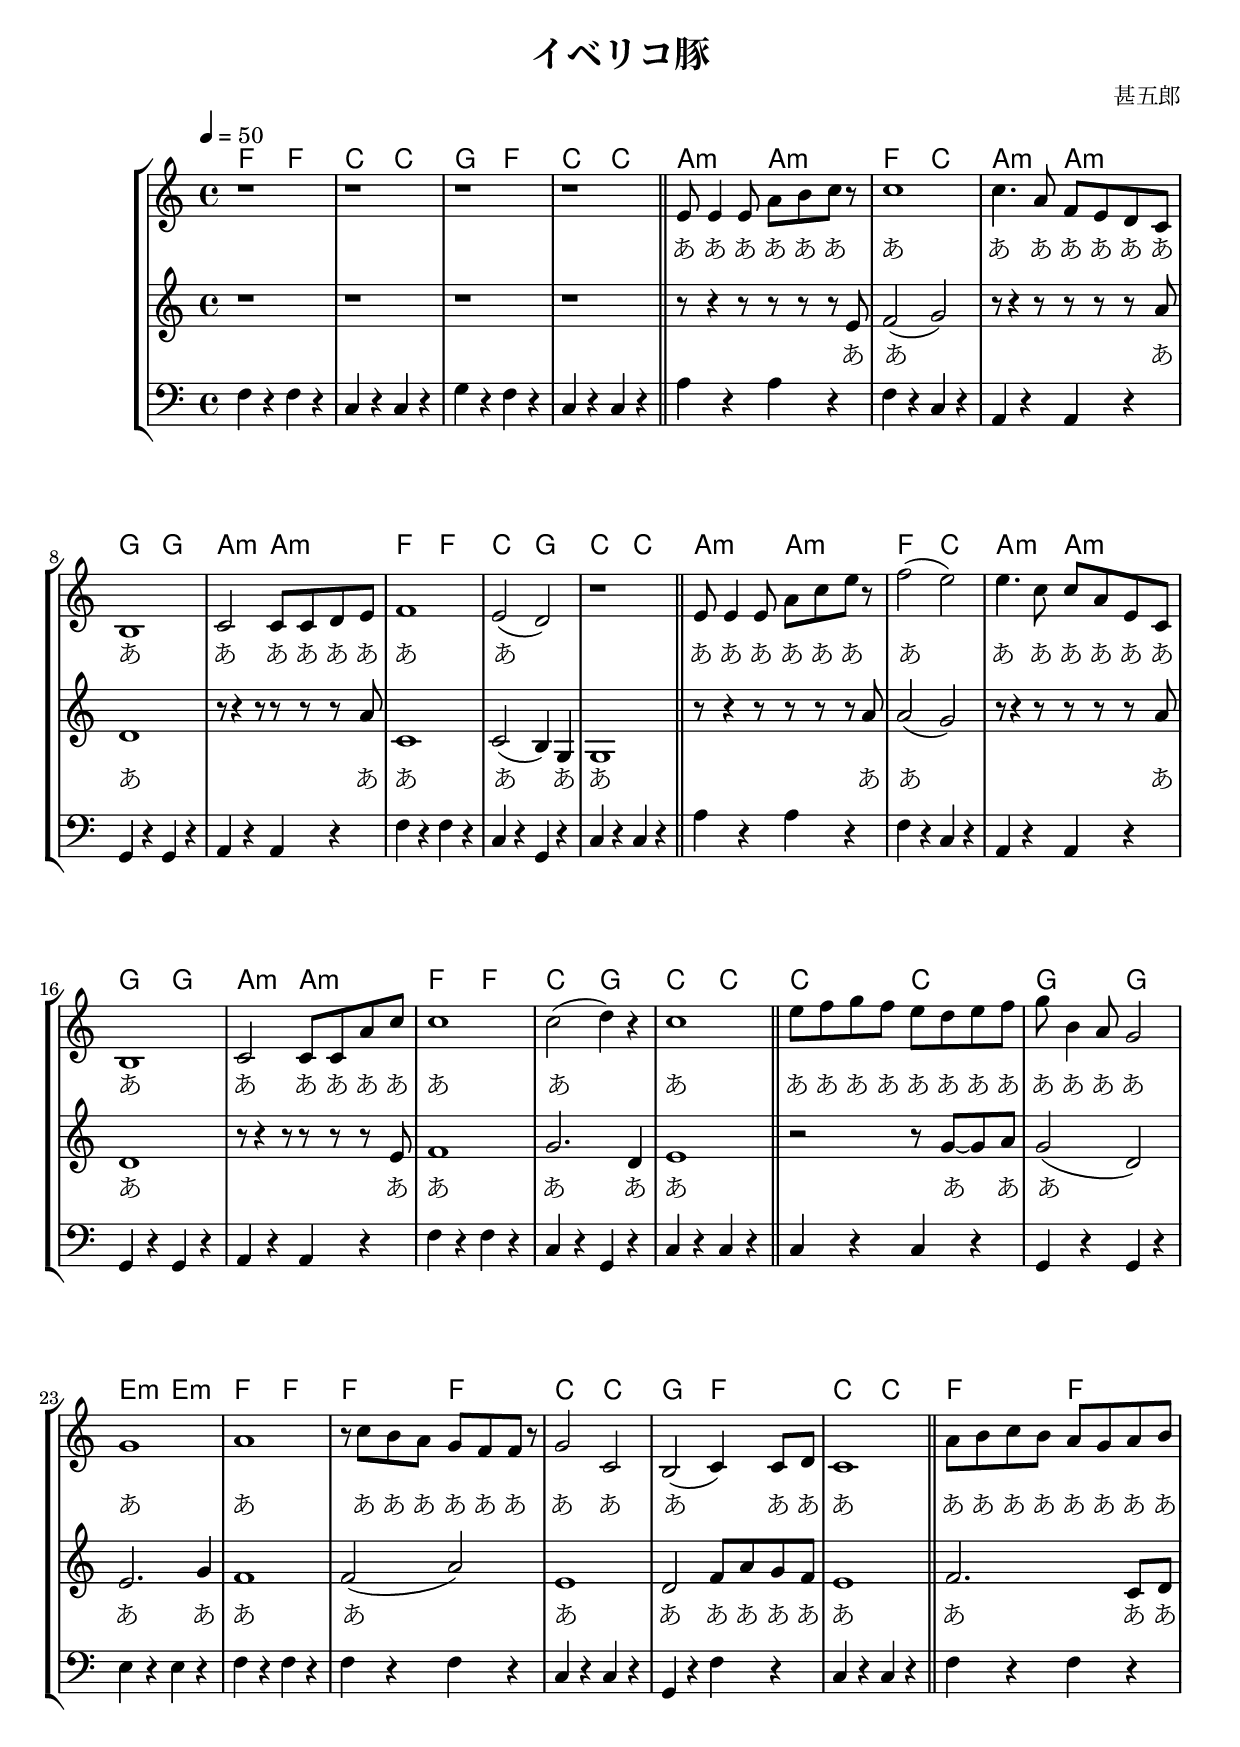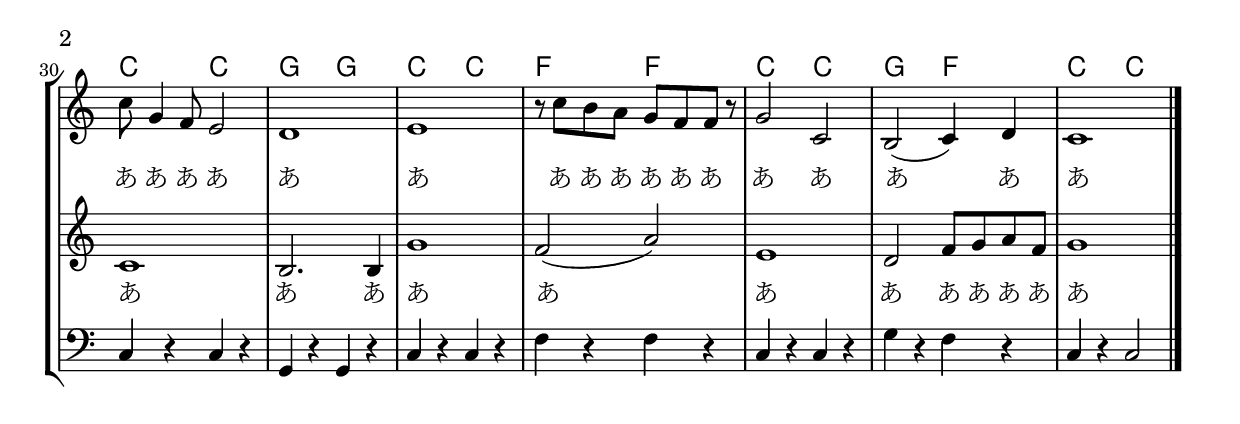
\version "2.12.1"

\header {
	title = \markup {イベリコ豚}
	composer = \markup \center-column {甚五郎}
}

harmony = \chordmode {
	f2 f c c g f c c 

	a:m a:m f c a:m a:m g g a:m a:m f f c g c c 

	a:m a:m f c a:m a:m g g a:m a:m f f c g c c 

	c c g g e:m e:m f f f f c c g f c c 

	f f c c g g c c f f c c g f c c 
}

melody = {
	\key c \major
	\tempo 4 = 50
	r1 | r1 | r1 | r1   
	\set Staff.midiInstrument = #"Viola"
	e'8  e'4  e'8  a'8  b'8  c''8  r8 
	c''1 
	c''4.  a'8  f'8  e'8  d'8  c'8 
	b1 
	c'2  c'8  c'8  d'8  e'8 
	f'1 
	e'2  (d'2) 
	r1
	\set Staff.midiInstrument = #"Viola"
	e'8  e'4  e'8  a'8  c''8  e''8  r8 
	f''2  (e''2) 
	e''4.  c''8  c''8  a'8  e'8  c'8 
	b1 
	c'2  c'8  c'8  a'8  c''8 
	c''1 
	c''2  (d''4)  r4 
	c''1
	\set Staff.midiInstrument = #"Viola"
	e''8  f''8  g''8  f''8  e''8  d''8  e''8  f''8 
	g''8  b'4  a'8  g'2 
	g'1 
	a'1 
	r8  c''8  b'8  a'8  g'8  f'8  f'8  r8 
	g'2  c'2 
	b2  (c'4)  c'8  d'8 
	c'1
	\set Staff.midiInstrument = #"Viola"
	a'8  b'8  c''8  b'8  a'8  g'8  a'8  b'8 
	c''8  g'4  f'8  e'2 
	d'1 
	e'1 
	r8  c''8  b'8  a'8  g'8  f'8  f'8  r8 
	g'2  c'2 
	b2  (c'4)  d'4 
	c'1
	\bar "|."
}

words = \lyricmode {
	
	あ  あ  あ  あ  あ  あ  あ  あ  あ  あ  あ  あ  あ  あ  あ  あ  あ  あ  あ  あ  あ  
	あ  あ  あ  あ  あ  あ  あ  あ  あ  あ  あ  あ  あ  あ  あ  あ  あ  あ  あ  あ  あ  あ  
	あ  あ  あ  あ  あ  あ  あ  あ  あ  あ  あ  あ  あ  あ  あ  あ  あ  あ  あ  あ  あ  あ  あ  あ  あ  あ  
	あ  あ  あ  あ  あ  あ  あ  あ  あ  あ  あ  あ  あ  あ  あ  あ  あ  あ  あ  あ  あ  あ  あ  あ  あ  
}

secondmelody = {
	\key c \major
	\tempo 4 = 50
	r1 | r1 | r1 | r1   
	\set Staff.midiInstrument = #"Cello"
	r8  r4  r8  r8  r8  r8  e'8 
	f'2  (g'2) 
	r8  r4  r8  r8  r8  r8  a'8 
	d'1 
	r8  r4  r8  r8  r8  r8  a'8 
	c'1 
	c'2  (b4)  g4 
	g1
	\set Staff.midiInstrument = #"Cello"
	r8  r4  r8  r8  r8  r8  a'8 
	a'2  (g'2) 
	r8  r4  r8  r8  r8  r8  a'8 
	d'1 
	r8  r4  r8  r8  r8  r8  e'8 
	f'1 
	g'2.  d'4 
	e'1
	\set Staff.midiInstrument = #"Cello"
	r2~r8  g'8  g'8  a'8 
	g'2  (d'2) 
	e'2.  g'4 
	f'1 
	f'2  (a'2) 
	e'1 
	d'2  f'8  a'8  g'8  f'8 
	e'1
	\set Staff.midiInstrument = #"Cello"
	f'2.  c'8  d'8 
	c'1 
	b2.  b4 
	g'1 
	f'2  (a'2) 
	e'1 
	d'2  f'8  g'8  a'8  f'8 
	g'1
	\bar "|."
}

secondwords = \lyricmode {
	
	あ  あ  あ  あ  あ  あ  あ  あ  あ  
	あ  あ  あ  あ  あ  あ  あ  あ  あ  
	あ  あ  あ  あ  あ  あ  あ  あ  あ  あ  あ  あ  あ  あ  あ  
	あ  あ  あ  あ  あ  あ  あ  あ  あ  あ  あ  あ  あ  あ  あ  
}

tempochange = {
	\tempo 4 = 50
	r1 | r1 | r1 | r1 \bar "||"
	\tempo 4 = 50
	r1 | r1 | r1 | r1 | r1 | r1 | r1 | r1 \bar "||"
	\tempo 4 = 50
	r1 | r1 | r1 | r1 | r1 | r1 | r1 | r1 \bar "||"
	\tempo 4 = 50
	r1 | r1 | r1 | r1 | r1 | r1 | r1 | r1 \bar "||"
	\tempo 4 = 50
	r1 | r1 | r1 | r1 | r1 | r1 | r1 | r1 \bar "|."
}

mainacc = {
	\clef bass
	\set Staff.midiInstrument = #"Pizzicato Strings"
	\key c \major
	\tempo 4 = 50
	f4 r4
	f4 r4
	c4 r4
	c4 r4
	g4 r4
	f4 r4
	c4 r4
	c4 r4
	\bar "||"

	\set Staff.midiInstrument = #"Pizzicato Strings"
	a4 r4
	a4 r4
	f4 r4
	c4 r4
	a,4 r4
	a,4 r4
	g,4 r4
	g,4 r4
	a,4 r4
	a,4 r4
	f4 r4
	f4 r4
	c4 r4
	g,4 r4
	c4 r4
	c4 r4
	\bar "||"

	\set Staff.midiInstrument = #"Pizzicato Strings"
	a4 r4
	a4 r4
	f4 r4
	c4 r4
	a,4 r4
	a,4 r4
	g,4 r4
	g,4 r4
	a,4 r4
	a,4 r4
	f4 r4
	f4 r4
	c4 r4
	g,4 r4
	c4 r4
	c4 r4
	\bar "||"

	\set Staff.midiInstrument = #"Pizzicato Strings"
	c4 r4
	c4 r4
	g,4 r4
	g,4 r4
	e4 r4
	e4 r4
	f4 r4
	f4 r4
	f4 r4
	f4 r4
	c4 r4
	c4 r4
	g,4 r4
	f4 r4
	c4 r4
	c4 r4
	\bar "||"

	\set Staff.midiInstrument = #"Pizzicato Strings"
	f4 r4
	f4 r4
	c4 r4
	c4 r4
	g,4 r4
	g,4 r4
	c4 r4
	c4 r4
	f4 r4
	f4 r4
	c4 r4
	c4 r4
	g4 r4
	f4 r4
	c4 r4
	c2
	\bar "|."
}

subacc = {
	\clef bass
	\set Staff.midiInstrument = #"Acoustic grand"
	\key c \major
	\tempo 4 = 50
	f16 a c' f' f' c' a f
	f16 c' c' a' a' c' c' f
	c16 c' e' g' g' e' c' c
	c16 c' e' g' g' e' c' c
	g16 b d' g' g' d' b g
	f16 c' f' a' a' f' c' f
	c16 c' e' g' g' e' c' c
	c16 c' e' g' g' e' c' c
	\bar "||"

	\set Staff.midiInstrument = #"Acoustic grand"
	a16 e' a' c'' c'' a' e' a
	a16 e' a' c'' c'' a' e' a
	f16 f' a' c'' c'' a' f' f
	c16 e' g' c'' c'' g' e' c
	a,16 e' a' c'' c'' a' e' a,
	a,16 e' a' c'' c'' a' e' a,
	g,16 b d' g' g' d' b g,
	g,16 g b d' d' b g g,
	a,16 e c' c' c' c' e a,
	a,16 e c' e' e' c' e a,
	f16 a c' f' f' c' a f
	f16 a c' f' f' c' a f
	c16 g c' e' e' c' g c
	g,16 g b d' d' b g g,
	c16 g c' e' e' c' g c
	c16 g e' e' e' e' g c
	\bar "||"

	\set Staff.midiInstrument = #"Acoustic grand"
	a16 e' a' c'' c'' a' e' a
	a16 e' a' c'' c'' a' e' a
	f16 f' a' c'' c'' a' f' f
	c16 e' g' c'' c'' g' e' c
	a,16 e' a' c'' c'' a' e' a,
	a,16 e' a' c'' c'' a' e' a,
	g,16 b d' g' g' d' b g,
	g,16 g b d' d' b g g,
	a,16 e c' c' c' c' e a,
	a,16 e c' e' e' c' e a,
	f16 a c' f' f' c' a f
	f16 a c' f' f' c' a f
	c16 g c' e' e' c' g c
	g,16 g b d' d' b g g,
	c16 g c' e' e' c' g c
	c16 g e' e' e' e' g c
	\bar "||"

	\set Staff.midiInstrument = #"Acoustic grand"
	c16 e g c' c' g e c
	c16 e g c' c' g e c
	g,16 d b d' d' b d g,
	g,16 d b d' d' b d g,
	e16 g b e' e' b g e
	e16 g b e' e' b g e
	f16 f a c' c' a f f
	f16 f a c' c' a f f
	f16 f a c' c' a f f
	f16 f a c' c' a f f
	c16 e g c' c' g e c
	c16 e g c' c' g e c
	g,16 d b d' d' b d g,
	f16 f a c' c' a f f
	c16 e g c' c' g e c
	c16 e g c' c' g e c
	\bar "||"

	\set Staff.midiInstrument = #"Acoustic grand"
	f16 a c' a' a' c' a f
	f16 a c' a' a' c' a f
	c16 c' e' g' g' e' c' c
	c16 c' e' g' g' e' c' c
	g,16 b d' g' g' d' b g,
	g,16 g b d' d' b g g,
	c16 g c' e' e' c' g c
	c16 g c' e' e' c' g c
	f16 a c' f' f' c' a f
	f16 c' c' a' a' c' c' f
	c16 c' e' g' g' e' c' c
	c16 c' e' g' g' e' c' c
	g16 b d' g' g' d' b g
	f16 c' f' a' a' f' c' f
	c16 c' e' g' g' e' c' c
	c16 c' e' g' <c c' e' g'>4
	\bar "|."
}

percA = {
	\drummode {
	r1 |r1 |r1 |r1 \bar "||"
	r1 |r1 |r1 |r1 |r1 |r1 |r1 |r1 \bar "||"
	r1 |r1 |r1 |r1 |r1 |r1 |r1 |r1 \bar "||"
	r1 |r1 |r1 |r1 |r1 |r1 |r1 |r1 \bar "||"
	r1 |r1 |r1 |r1 |r1 |r1 |r1 |r1 \bar "|."
	}
}

percB = {
	\drummode {
	r1 |r1 |r1 |r1 \bar "||"
	r1 |r1 |r1 |r1 |r1 |r1 |r1 |r1 \bar "||"
	r1 |r1 |r1 |r1 |r1 |r1 |r1 |r1 \bar "||"
	r1 |r1 |r1 |r1 |r1 |r1 |r1 |r1 \bar "||"
	r1 |r1 |r1 |r1 |r1 |r1 |r1 |r1 \bar "|."
	}
}

percC = {
	\drummode {
	r1 |r1 |r1 |r1 \bar "||"
	r1 |r1 |r1 |r1 |r1 |r1 |r1 |r1 \bar "||"
	r1 |r1 |r1 |r1 |r1 |r1 |r1 |r1 \bar "||"
	r1 |r1 |r1 |r1 |r1 |r1 |r1 |r1 \bar "||"
	r1 |r1 |r1 |r1 |r1 |r1 |r1 |r1 \bar "|."
	}
}

percD = {
	\drummode {
	r1 |r1 |r1 |r1 \bar "||"
	r1 |r1 |r1 |r1 |r1 |r1 |r1 |r1 \bar "||"
	r1 |r1 |r1 |r1 |r1 |r1 |r1 |r1 \bar "||"
	r1 |r1 |r1 |r1 |r1 |r1 |r1 |r1 \bar "||"
	r1 |r1 |r1 |r1 |r1 |r1 |r1 |r1 \bar "|."
	}
}

percE = {
	\drummode {
	r1 |r1 |r1 |r1 \bar "||"
	r1 |r1 |r1 |r1 |r1 |r1 |r1 |r1 \bar "||"
	r1 |r1 |r1 |r1 |r1 |r1 |r1 |r1 \bar "||"
	r1 |r1 |r1 |r1 |r1 |r1 |r1 |r1 \bar "||"
	r1 |r1 |r1 |r1 |r1 |r1 |r1 |r1 \bar "|."
	}
}

\score {
	<<
		\new StaffGroup <<
			\new ChordNames {\harmony}
			\new Voice = "melody" {\melody}
			\new Lyrics \lyricsto "melody" \words
			\new Voice = "secondmelody" {\secondmelody}
			\new Lyrics \lyricsto "secondmelody" \secondwords
			\new Staff = "mainacc" {\mainacc}
		>>
	>>
	\layout { }
}
